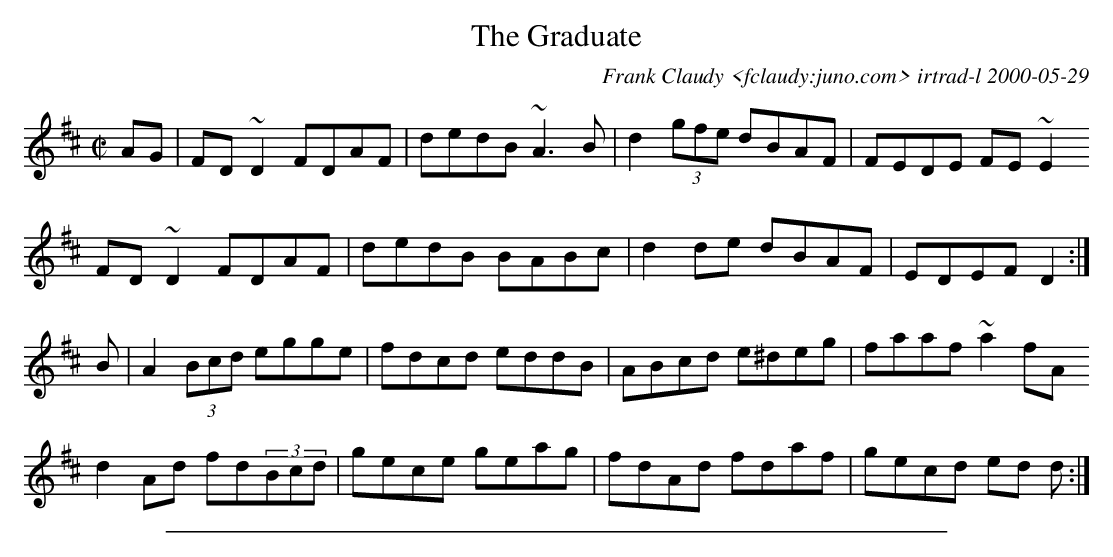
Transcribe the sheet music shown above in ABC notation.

X:1
T: The Graduate
C:Frank Claudy <fclaudy:juno.com> irtrad-l 2000-05-29
M:C|
L:1/8
K:D
AG|FD~D2 FDAF|dedB ~A3B|d2 (3gfe dBAF|FEDE FE~E2
FD~D2 FDAF|dedB BABc|d2de dBAF|EDEF D2:|
B|A2 (3Bcd egge|fdcd eddB|ABcd e^deg|faaf ~a2 fA
d2Ad fd(3Bcd|gece geag|fdAd fdaf|gecd ed d:|
